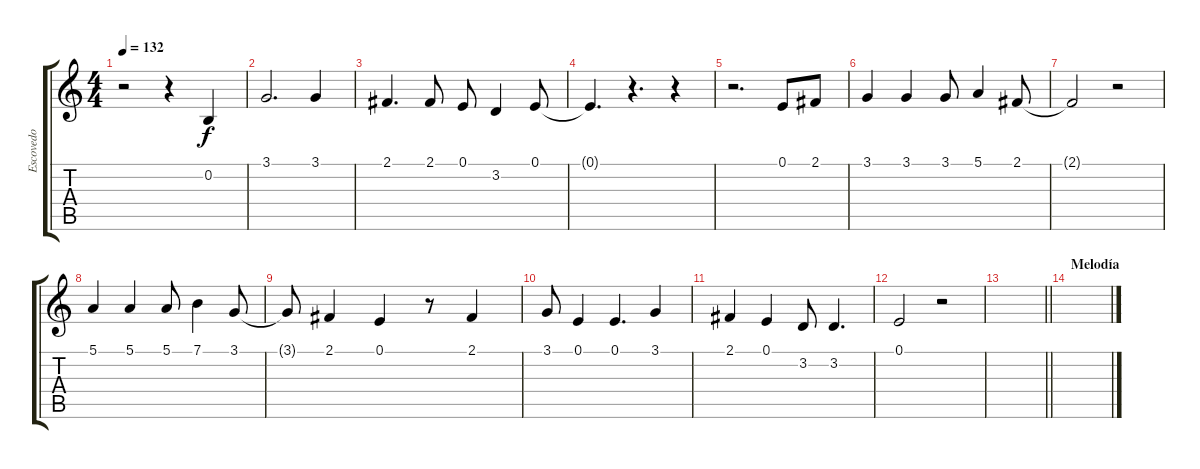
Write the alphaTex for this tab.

\track ("Escovedo" "Escovedo") {instrument lead2sawtooth}
\staff {score tabs}
\tuning (E4 B3 G3 D3 A2 E2) {hide}
\ts (4 4)
\tempo 132
\clef g2
\ks c
r.2{dy f} r.4 0.2.4 |
3.1.2{d} 3.1.4 |
2.1.4{d} 2.1.8 0.1.8 3.2.4 0.1.8 |
0.1{t}.4{d} r.4{d} r.4 |
r.2{d} 0.1.8 2.1.8 |
3.1.4 3.1.4 3.1.8 5.1.4 2.1.8 |
2.1{t}.2 r.2 |
5.1.4 5.1.4 5.1.8 7.1.4 3.1.8 |
3.1{t}.8 2.1.4 0.1.4 r.8 2.1.4 |
3.1.8 0.1.4 0.1.4{d} 3.1.4 |
2.1.4 0.1.4 3.2.8 3.2.4{d} |
0.1.2 r.2 |
\barLineRight lightlight
|
\section ("" "Melodía")
